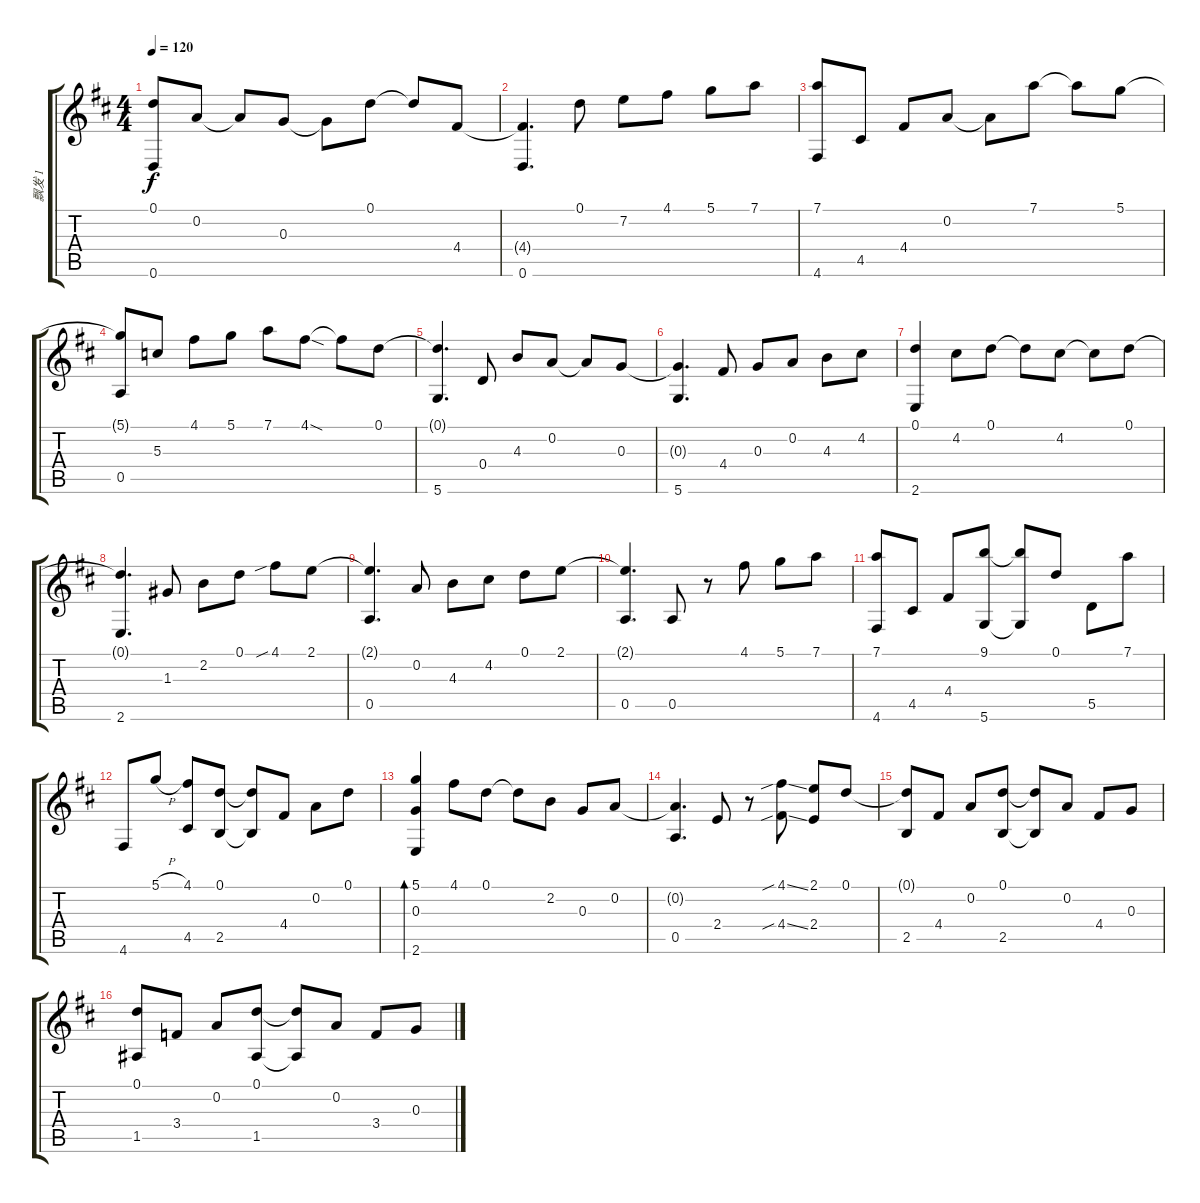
\track ("飘发 1" "飘发 1") {instrument acousticguitarsteel}
\staff {score tabs}
\tuning (D4 A3 G3 D3 A2 D2) {hide}
\ts (4 4)
\tempo 120
\clef g2
\ks d
(0.1{t} 0.6).8{dy f} 0.2.8 0.2{t}.8 0.3.8 0.3{t}.8 0.1.8 0.1{t}.8 4.4.8 |
(4.4{t} 0.6).4{d} 0.1.8 7.2.8 4.1.8 5.1.8 7.1.8 |
(7.1 4.6).8 4.5.8 4.4.8 0.2.8 0.2{t}.8 7.1.8 7.1{t}.8 5.1.8 |
(5.1{t} 0.5).8 5.3.8 4.1.8 5.1.8 7.1.8 4.1{sod}.8 4.1{t}.8 0.1.8 |
(0.1{t} 5.6).4{d} 0.4.8 4.3.8 0.2.8 0.2{t}.8 0.3.8 |
(0.3{t} 5.6).4{d} 4.4.8 0.3.8 0.2.8 4.3.8 4.2.8 |
(0.1 2.6).4 4.2.8 0.1.8 0.1{t}.8 4.2.8 4.2{t}.8 0.1.8 |
(0.1{t} 2.6).4{d} 1.3.8 2.2.8 0.1.8 4.1{sib}.8 2.1.8 |
(2.1{t} 0.5).4{d} 0.2.8 4.3.8 4.2.8 0.1.8 2.1.8 |
(2.1{t} 0.5).4{d} 0.5.8 r.8 4.1.8 5.1.8 7.1.8 |
(7.1 4.6).8 4.5.8 4.4.8 (9.1 5.6).8 (9.1{t} 5.6{t}).8 0.1.8 5.5.8 7.1.8 |
4.6.8 5.1{h}.8 (4.1 4.5).8 (0.1 2.5).8 (0.1{t} 2.5{t}).8 4.4.8 0.2.8 0.1.8 |
(5.1 0.3 2.6).4{bd 240} 4.1.8 0.1.8 0.1{t}.8 2.2.8 0.3.8 0.2.8 |
(0.2{t} 0.5).4{d} 2.4.8 r.8 (4.1{sib ss} 4.4{sib ss}).8 (2.1 2.4).8 0.1.8 |
(0.1{t} 2.5).8 4.4.8 0.2.8 (0.1 2.5).8 (0.1{t} 2.5{t}).8 0.2.8 4.4.8 0.3.8 |
(0.1 1.5).8 3.4.8 0.2.8 (0.1 1.5).8 (0.1{t} 1.5{t}).8 0.2.8 3.4.8 0.3.8
